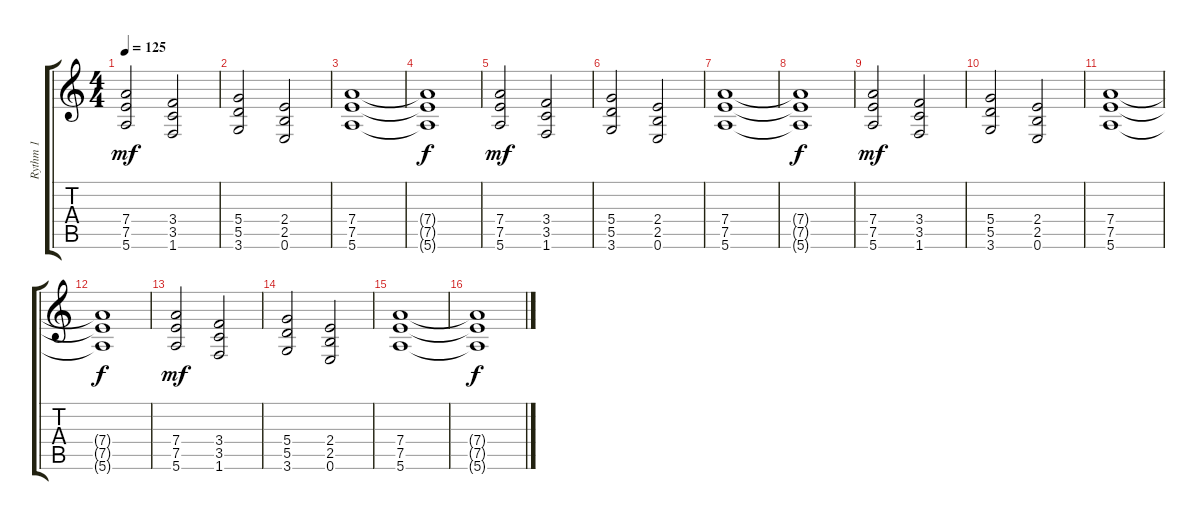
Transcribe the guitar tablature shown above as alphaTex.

\track ("Rythm 1" "Rythm 1") {instrument overdrivenguitar}
\staff {score tabs}
\tuning (E4 B3 G3 D3 A2 E2) {hide}
\ts (4 4)
\tempo 125
\clef g2
\ks c
(7.4 7.5 5.6).2{dy mf} (3.4 3.5 1.6).2 |
(5.4 5.5 3.6).2 (2.4 2.5 0.6).2 |
(7.4 7.5 5.6).1 |
(7.4{t} 7.5{t} 5.6{t}).1{dy f} |
(7.4 7.5 5.6).2{dy mf} (3.4 3.5 1.6).2 |
(5.4 5.5 3.6).2 (2.4 2.5 0.6).2 |
(7.4 7.5 5.6).1 |
(7.4{t} 7.5{t} 5.6{t}).1{dy f} |
(7.4 7.5 5.6).2{dy mf} (3.4 3.5 1.6).2 |
(5.4 5.5 3.6).2 (2.4 2.5 0.6).2 |
(7.4 7.5 5.6).1 |
(7.4{t} 7.5{t} 5.6{t}).1{dy f} |
(7.4 7.5 5.6).2{dy mf} (3.4 3.5 1.6).2 |
(5.4 5.5 3.6).2 (2.4 2.5 0.6).2 |
(7.4 7.5 5.6).1 |
(7.4{t} 7.5{t} 5.6{t}).1{dy f}
